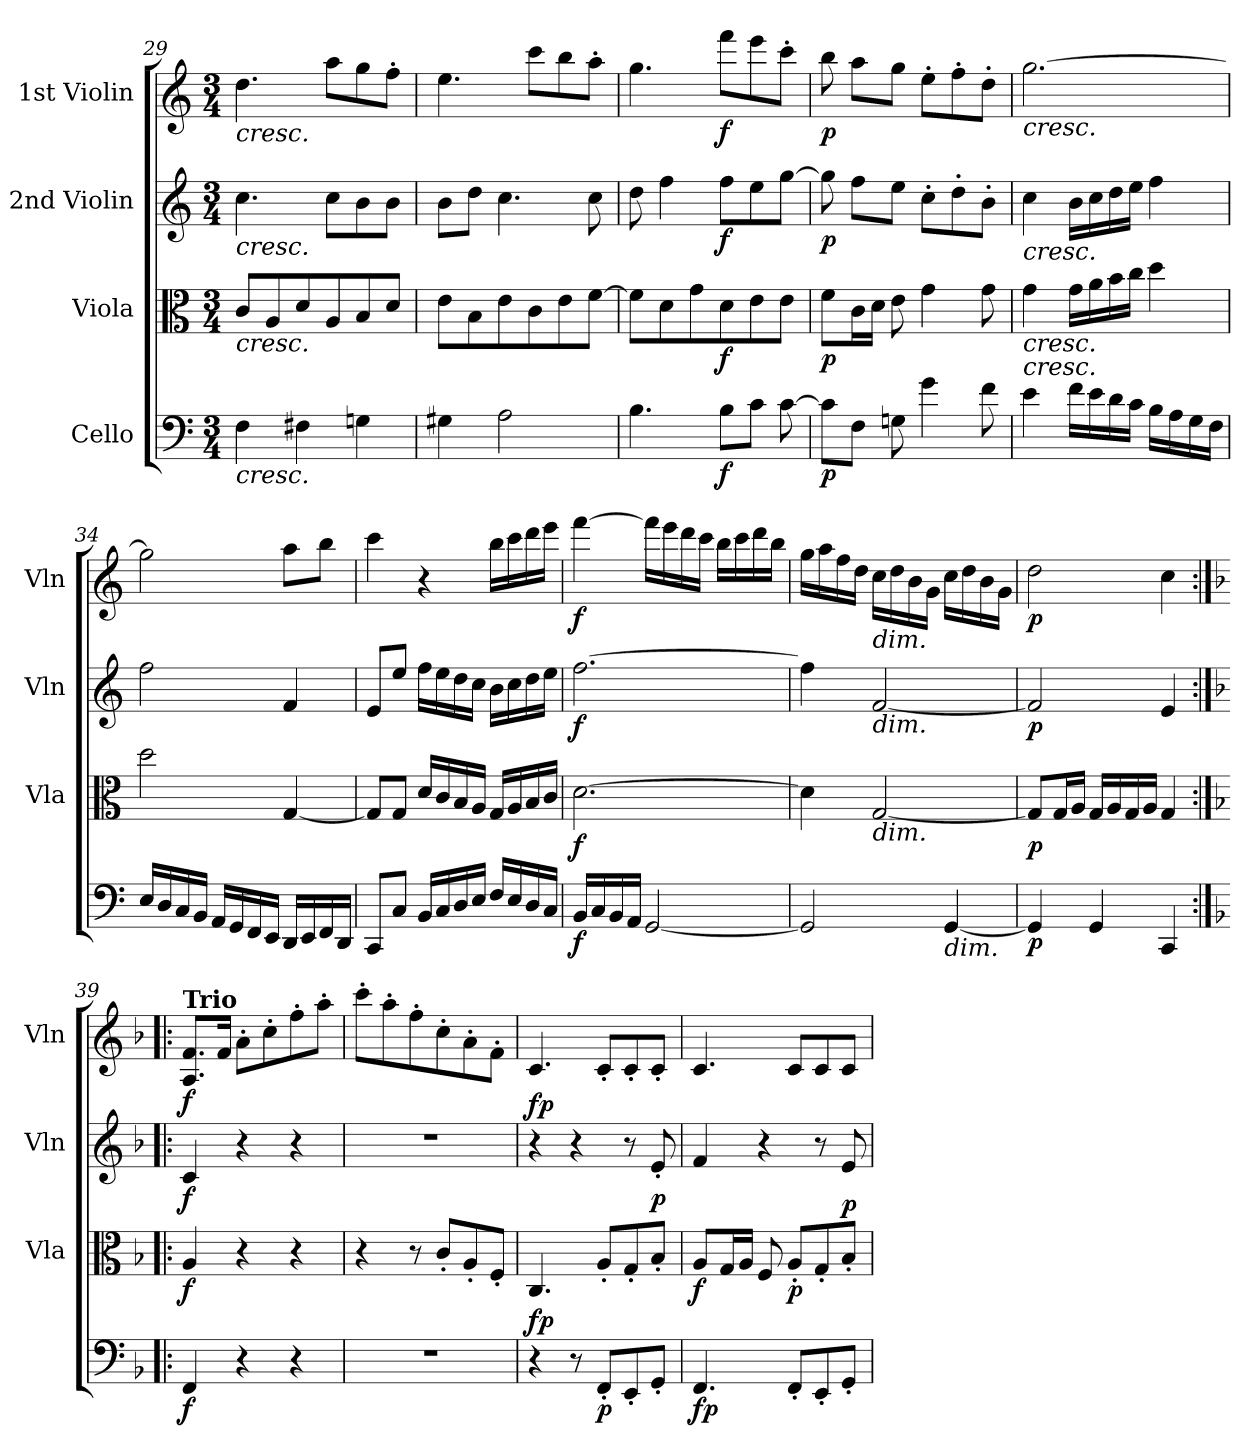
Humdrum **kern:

**kern	**dynam	**kern	**dynam	**kern	**dynam	**kern	**dynam
*part4	*part4	*part3	*part3	*part2	*part2	*part1	*part1
*staff4	*staff4	*staff3	*staff3	*staff2	*staff2	*staff1	*staff1
*I"Cello	*	*I"Viola	*	*I"2nd Violin	*	*I"1st Violin	*
*	*	*I'Vla	*	*I'Vln	*	*I'Vln	*
*clefF4	*	*clefC3	*	*clefG2	*	*clefG2	*
*k[]	*	*k[]	*	*k[]	*	*k[]	*
*M3/4	*	*M3/4	*	*M3/4	*	*M3/4	*
=29	=29	=29	=29	=29	=29	=29	=29
!	!	!	!	!	!	!LO:TX:b:i:t=cresc.	!
!	!	!	!	!LO:TX:b:i:t=cresc.	!	!	!
!	!	!LO:TX:b:i:t=cresc.	!	!	!	!	!
!LO:TX:b:i:t=cresc.	!	!	!	!	!	!	!
4F\	.	8c/L	.	4.cc\	.	4.dd\	.
.	.	8A/	.	.	.	.	.
4F#X\	.	8d/	.	.	.	.	.
.	.	8A/	.	8cc\L	.	8aa\L	.
4Gn\	.	8B/	.	8b\	.	8gg\	.
.	.	8d/J	.	8b\J	.	8ff'\J	.
=30	=30	=30	=30	=30	=30	=30	=30
4G#X\	.	8e\L	.	8b\L	.	4.ee\	.
.	.	8B\	.	8dd\J	.	.	.
2A\	.	8e\	.	4.cc\	.	.	.
.	.	8c\	.	.	.	8ccc\L	.
.	.	8e\	.	.	.	8bb\	.
.	.	[8f\J	.	8cc\	.	8aa'\J	.
=31	=31	=31	=31	=31	=31	=31	=31
4.B\	.	8f\L]	.	8dd\	.	4.gg\	.
.	.	8d\	.	4ff\	.	.	.
.	.	8g\	.	.	.	.	.
!	!LO:DY:b	!	!LO:DY:b	!	!LO:DY:b	!	!LO:DY:b
8B\L	f	8d\	f	8ff\L	f	8fff\L	f
8c\J	.	8e\	.	8ee\	.	8eee\	.
[8c\	.	8e\J	.	[8gg\J	.	8ccc'\J	.
=32	=32	=32	=32	=32	=32	=32	=32
!	!LO:DY:b	!	!LO:DY:b	!	!LO:DY:b	!	!LO:DY:b
8c\L]	p	8f\L	p	8gg\]	p	8bb\	p
8F\J	.	16c\L	.	8ff\L	.	8aa\L	.
.	.	16d\JJ	.	.	.	.	.
8Gn\	.	8e\	.	8ee\J	.	8gg\J	.
4g\	.	4g\	.	8cc'\L	.	8ee'\L	.
.	.	.	.	8dd'\	.	8ff'\	.
8f\	.	8g\	.	8b'\J	.	8dd'\J	.
=33	=33	=33	=33	=33	=33	=33	=33
!	!	!	!	!	!	!LO:TX:b:i:t=cresc.	!
!	!	!	!	!LO:TX:b:i:t=cresc.	!	!	!
!	!	!LO:TX:b:i:t=cresc.	!	!	!	!	!
!LO:TX:a:i:t=cresc.	!	!	!	!	!	!	!
4e\	.	4g\	.	4cc\	.	[2.gg\	.
16f\LL	.	16g\LL	.	16b\LL	.	.	.
16e\	.	16a\	.	16cc\	.	.	.
16d\	.	16b\	.	16dd\	.	.	.
16c\JJ	.	16cc\JJ	.	16ee\JJ	.	.	.
16B\LL	.	4dd\	.	4ff\	.	.	.
16A\	.	.	.	.	.	.	.
16G\	.	.	.	.	.	.	.
16F\JJ	.	.	.	.	.	.	.
=34	=34	=34	=34	=34	=34	=34	=34
16E/LL	.	2dd\	.	2ff\	.	2gg\]	.
16D/	.	.	.	.	.	.	.
16C/	.	.	.	.	.	.	.
16BB/JJ	.	.	.	.	.	.	.
16AA/LL	.	.	.	.	.	.	.
16GG/	.	.	.	.	.	.	.
16FF/	.	.	.	.	.	.	.
16EE/JJ	.	.	.	.	.	.	.
16DD/LL	.	[4G/	.	4f/	.	8aa\L	.
16EE/	.	.	.	.	.	.	.
16FF/	.	.	.	.	.	8bb\J	.
16DD/JJ	.	.	.	.	.	.	.
=35	=35	=35	=35	=35	=35	=35	=35
8CC/L	.	8G/L]	.	8e/L	.	4ccc\	.
8C/J	.	8G/J	.	8ee/J	.	.	.
16BB/LL	.	16d/LL	.	16ff\LL	.	4r	.
16C/	.	16c/	.	16ee\	.	.	.
16D/	.	16B/	.	16dd\	.	.	.
16E/JJ	.	16A/JJ	.	16cc\JJ	.	.	.
16F/LL	.	16G/LL	.	16b\LL	.	16bb\LL	.
16E/	.	16A/	.	16cc\	.	16ccc\	.
16D/	.	16B/	.	16dd\	.	16ddd\	.
16C/JJ	.	16c/JJ	.	16ee\JJ	.	16eee\JJ	.
=36	=36	=36	=36	=36	=36	=36	=36
!	!LO:DY:b	!	!LO:DY:b	!	!LO:DY:b	!	!LO:DY:b
16BB/LL	f	[2.d\	f	[2.ff\	f	[4fff\	f
16C/	.	.	.	.	.	.	.
16BB/	.	.	.	.	.	.	.
16AA/JJ	.	.	.	.	.	.	.
[2GG/	.	.	.	.	.	16fff\LL]	.
.	.	.	.	.	.	16eee\	.
.	.	.	.	.	.	16ddd\	.
.	.	.	.	.	.	16ccc\JJ	.
.	.	.	.	.	.	16bb\LL	.
.	.	.	.	.	.	16ccc\	.
.	.	.	.	.	.	16ddd\	.
.	.	.	.	.	.	16bb\JJ	.
=37	=37	=37	=37	=37	=37	=37	=37
2GG/]	.	4d\]	.	4ff\]	.	16gg\LL	.
.	.	.	.	.	.	16aa\	.
.	.	.	.	.	.	16ff\	.
.	.	.	.	.	.	16dd\JJ	.
!	!	!	!	!	!	!LO:TX:b:i:t=dim.	!
!	!	!	!	!LO:TX:b:i:t=dim.	!	!	!
!	!	!LO:TX:b:i:t=dim.	!	!	!	!	!
.	.	[2G/	.	[2f/	.	16cc\LL	.
.	.	.	.	.	.	16dd\	.
.	.	.	.	.	.	16b\	.
.	.	.	.	.	.	16g\JJ	.
!LO:TX:b:i:t=dim.	!	!	!	!	!	!	!
[4GG/	.	.	.	.	.	16cc\LL	.
.	.	.	.	.	.	16dd\	.
.	.	.	.	.	.	16b\	.
.	.	.	.	.	.	16g\JJ	.
=38	=38	=38	=38	=38	=38	=38	=38
!	!LO:DY:b	!	!LO:DY:b	!	!LO:DY:b	!	!LO:DY:b
4GG/]	p	8G/L]	p	2f/]	p	2dd\	p
.	.	16G/L	.	.	.	.	.
.	.	16A/JJ	.	.	.	.	.
4GG/	.	16G/LL	.	.	.	.	.
.	.	16A/	.	.	.	.	.
.	.	16G/	.	.	.	.	.
.	.	16A/JJ	.	.	.	.	.
4CC/	.	4G/	.	4e/	.	4cc\	.
=39:|!|:	=39:|!|:	=39:|!|:	=39:|!|:	=39:|!|:	=39:|!|:	=39:|!|:	=39:|!|:
*k[b-]	*	*k[b-]	*	*k[b-]	*	*k[b-]	*
*F:	*	*F:	*	*F:	*	*F:	*
!	!	!	!	!	!	!LO:TX:a:B:t=Trio	!
!	!LO:DY:b	!	!LO:DY:b	!	!LO:DY:b	!	!LO:DY:b
4FF/	f	4A/	f	4c/	f	8.A/ 8.f/L	f
.	.	.	.	.	.	16f/Jk	.
4r	.	4r	.	4r	.	8a'\L	.
.	.	.	.	.	.	8cc'\	.
4r	.	4r	.	4r	.	8ff'\	.
.	.	.	.	.	.	8aa'\J	.
=40	=40	=40	=40	=40	=40	=40	=40
2.r	.	4r	.	2.r	.	8ccc'\L	.
.	.	.	.	.	.	8aa'\	.
.	.	8r	.	.	.	8ff'\	.
.	.	8c'/L	.	.	.	8cc'\	.
.	.	8A'/	.	.	.	8a'\	.
.	.	8F'/J	.	.	.	8f'\J	.
=41	=41	=41	=41	=41	=41	=41	=41
!	!LO:DY:a	!	!	!	!LO:DY:a	!	!
4r	fp	4.C/	.	4r	fp	4.c/	.
8r	.	.	.	4r	.	.	.
!	!LO:DY:b	!	!	!	!	!	!
8FF'/L	p	8A'/L	.	.	.	8c'/L	.
8EE'/	.	8G'/	.	8r	.	8c'/	.
!	!	!	!	!	!LO:DY:b	!	!
8GG'/J	.	8B-'/J	.	8e'/	p	8c'/J	.
=42	=42	=42	=42	=42	=42	=42	=42
!	!LO:DY:b	!	!LO:DY:b	!	!LO:DY:b	!	!
!	!	!	!	!	!LO:DY:n=1:a	!	!
4.FF/	fp	8A/L	f	4f/	fp fp	4.c/	.
.	.	16G/L	.	.	.	.	.
.	.	16A/JJ	.	.	.	.	.
.	.	8F/	.	4r	.	.	.
!	!	!	!LO:DY:b	!	!	!	!
8FF'/L	.	8A'/L	p	.	.	8c/L	.
8EE'/	.	8G'/	.	8r	.	8c/	.
!	!	!	!LO:DY:a	!	!	!	!
8GG'/J	.	8B-'/J	p	8e/	.	8c/J	.
=	=	=	=	=	=	=	=
*-	*-	*-	*-	*-	*-	*-	*-
